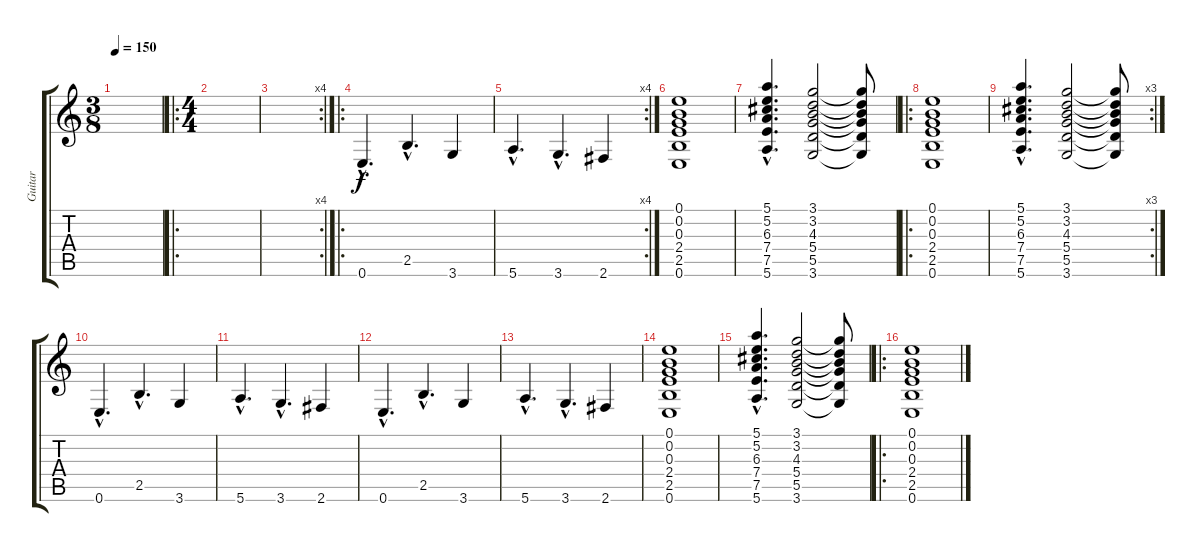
\track ("Guitar" "Guitar") {instrument electricguitarjazz}
\staff {score tabs}
\tuning (E4 B3 G3 D3 A2 E2) {hide}
\ts (3 8)
\tempo 150
\clef g2
\ks c
|
\ro
\ts (4 4)
|
\rc 4
|
\ro
0.6{hac}.4{d} 2.5{hac}.4{d} 3.6.4 |
\rc 4
5.6{hac}.4{d} 3.6{hac}.4{d} 2.6.4 |
(0.1 0.2 0.3 2.4 2.5 0.6).1 |
(5.1{hac} 5.2{hac} 6.3{hac} 7.4{hac} 7.5{hac} 5.6{hac}).4{d} (3.1 3.2 4.3 5.4 5.5 3.6).2 (3.1{t} 3.2{t} 4.3{t} 5.4{t} 5.5{t} 3.6{t}).8 |
\ro
(0.1 0.2 0.3 2.4 2.5 0.6).1 |
\rc 3
(5.1{hac} 5.2{hac} 6.3{hac} 7.4{hac} 7.5{hac} 5.6{hac}).4{d} (3.1 3.2 4.3 5.4 5.5 3.6).2 (3.1{t} 3.2{t} 4.3{t} 5.4{t} 5.5{t} 3.6{t}).8 |
0.6{hac}.4{d} 2.5{hac}.4{d} 3.6.4 |
5.6{hac}.4{d} 3.6{hac}.4{d} 2.6.4 |
0.6{hac}.4{d} 2.5{hac}.4{d} 3.6.4 |
5.6{hac}.4{d} 3.6{hac}.4{d} 2.6.4 |
(0.1 0.2 0.3 2.4 2.5 0.6).1 |
(5.1{hac} 5.2{hac} 6.3{hac} 7.4{hac} 7.5{hac} 5.6{hac}).4{d} (3.1 3.2 4.3 5.4 5.5 3.6).2 (3.1{t} 3.2{t} 4.3{t} 5.4{t} 5.5{t} 3.6{t}).8 |
\ro
(0.1 0.2 0.3 2.4 2.5 0.6).1
